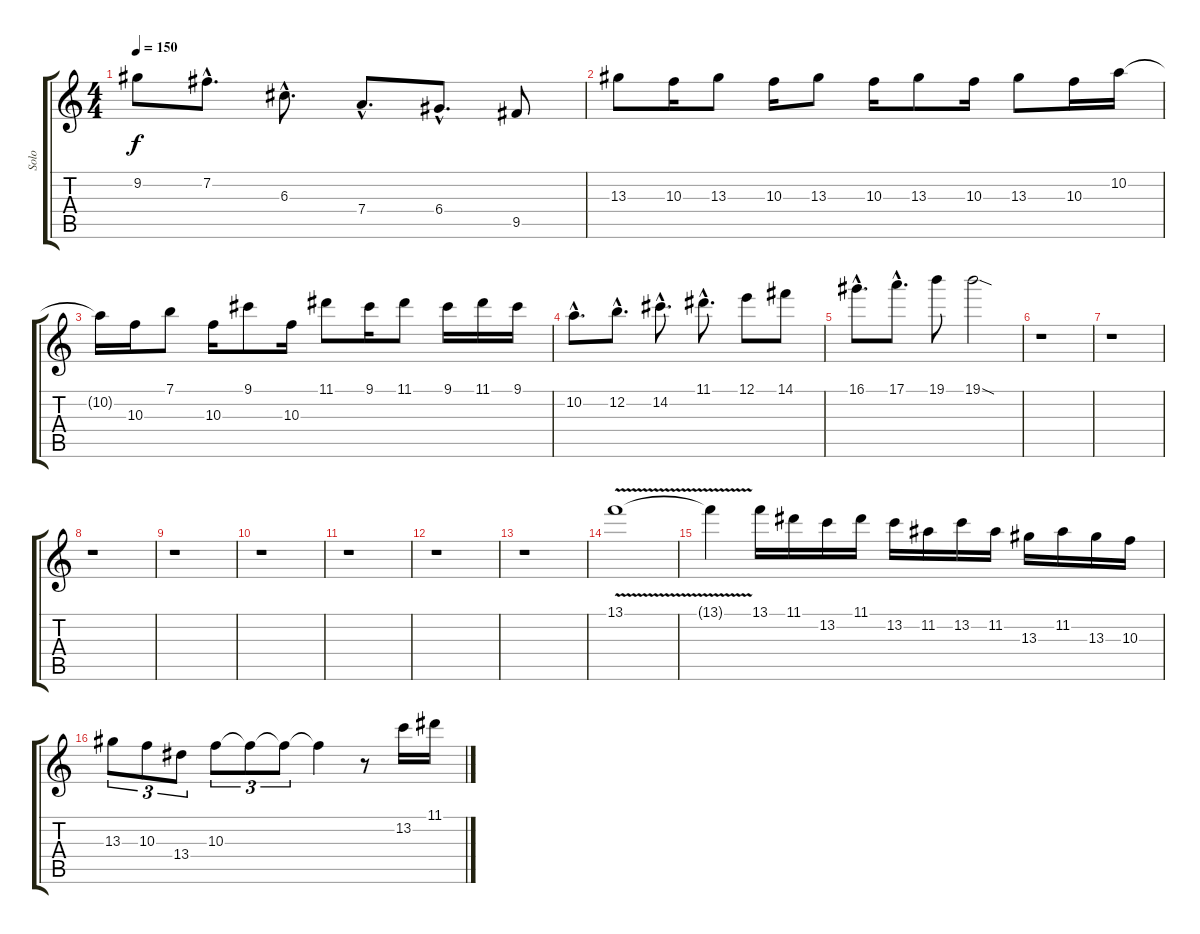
\track ("Solo" "Solo") {instrument distortionguitar}
\staff {score tabs}
\tuning (E4 B3 G3 D3 A2 E2) {hide}
\ts (4 4)
\tempo 150
\clef g2
\ks c
9.2{t}.8{dy f} 7.2{hac}.8{d} 6.3{hac}.8{d} 7.4{hac}.8{d} 6.4{hac}.8{d} 9.5.8 |
13.3.8 10.3.16 13.3.8 10.3.16 13.3.8 10.3.16 13.3.8 10.3.16 13.3.8 10.3.16 10.2.16 |
10.2{t}.16 10.3.16 7.1.8 10.3.16 9.1.8 10.3.16 11.1.8 9.1.16 11.1.8 9.1.16 11.1.16 9.1.16 |
10.2{hac}.8{d} 12.2{hac}.8{d} 14.2{hac}.8{d} 11.1{hac}.8{d} 12.1.8 14.1.8 |
16.1{hac}.8{d} 17.1{hac}.8{d} 19.1.8 19.1{sod}.2 |
r.1 |
r.1 |
r.1 |
r.1 |
r.1 |
r.1 |
r.1 |
r.1 |
13.1{v}.1 |
13.1{t}.4 13.1.16 11.1.16 13.2.16 11.1.16 13.2.16 11.2.16 13.2.16 11.2.16 13.3.16 11.2.16 13.3.16 10.3.16 |
13.3.8{tu (3 2)} 10.3.8{tu (3 2)} 13.4.8{tu (3 2)} 10.3.8{tu (3 2)} 10.3{t}.8{tu (3 2)} 10.3{t}.8{tu (3 2)} 10.3{t}.4 r.8 13.2.16 11.1.16
